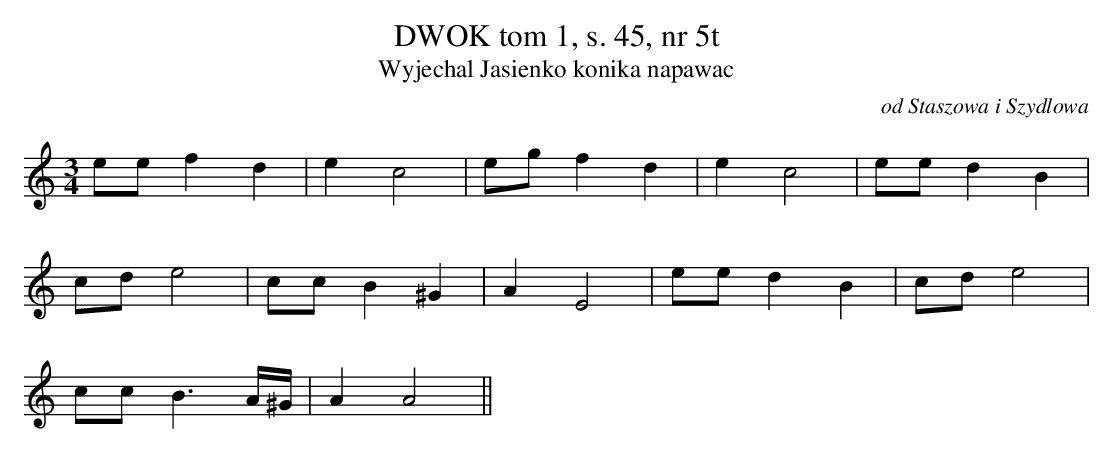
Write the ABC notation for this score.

X:1
T:DWOK tom 1, s. 45, nr 5t
T:Wyjechal Jasienko konika napawac
O:od Staszowa i Szydlowa
M:3/4
L:1/16
K:C
e2e2f4d4 | e4c8 | e2g2f4d4 | e4c8 |e2e2d4B4 |
 c2d2e8 | c2c2B4^G4 | A4E8 |e2e2d4B4 | c2d2e8 |
 c2c2B6A^G | A4A8||
